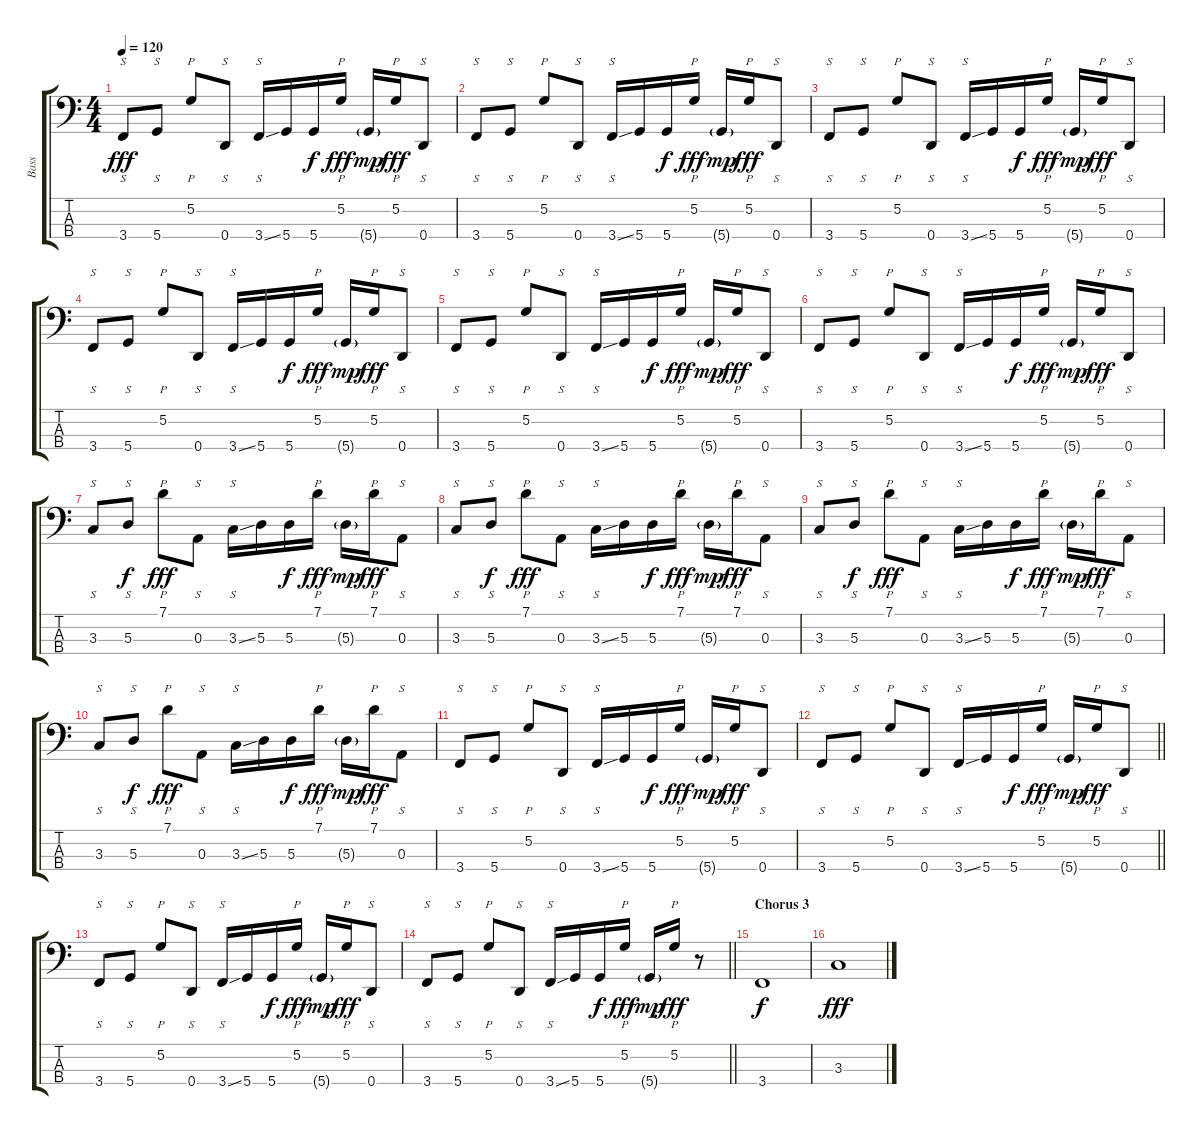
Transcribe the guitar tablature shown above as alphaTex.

\track ("Bass" "Bass") {instrument slapbass1}
\staff {score tabs}
\tuning (G2 D2 A1 D1) {hide}
\ts (4 4)
\tempo 120
\clef f4
\ks c
3.4.8{s dy fff} 5.4.8{s} 5.2.8{p} 0.4.8{s} 3.4{ss}.16{s} 5.4.16 5.4.16{dy f} 5.2.16{p dy fff} 5.4{g}.16{dy mp} 5.2.16{p dy fff} 0.4.8{s} |
3.4.8{s} 5.4.8{s} 5.2.8{p} 0.4.8{s} 3.4{ss}.16{s} 5.4.16 5.4.16{dy f} 5.2.16{p dy fff} 5.4{g}.16{dy mp} 5.2.16{p dy fff} 0.4.8{s} |
3.4.8{s} 5.4.8{s} 5.2.8{p} 0.4.8{s} 3.4{ss}.16{s} 5.4.16 5.4.16{dy f} 5.2.16{p dy fff} 5.4{g}.16{dy mp} 5.2.16{p dy fff} 0.4.8{s} |
3.4.8{s} 5.4.8{s} 5.2.8{p} 0.4.8{s} 3.4{ss}.16{s} 5.4.16 5.4.16{dy f} 5.2.16{p dy fff} 5.4{g}.16{dy mp} 5.2.16{p dy fff} 0.4.8{s} |
3.4.8{s} 5.4.8{s} 5.2.8{p} 0.4.8{s} 3.4{ss}.16{s} 5.4.16 5.4.16{dy f} 5.2.16{p dy fff} 5.4{g}.16{dy mp} 5.2.16{p dy fff} 0.4.8{s} |
3.4.8{s} 5.4.8{s} 5.2.8{p} 0.4.8{s} 3.4{ss}.16{s} 5.4.16 5.4.16{dy f} 5.2.16{p dy fff} 5.4{g}.16{dy mp} 5.2.16{p dy fff} 0.4.8{s} |
3.3.8{s} 5.3.8{s dy f} 7.1.8{p dy fff} 0.3.8{s} 3.3{ss}.16{s} 5.3.16 5.3.16{dy f} 7.1.16{p dy fff} 5.3{g}.16{dy mp} 7.1.16{p dy fff} 0.3.8{s} |
3.3.8{s} 5.3.8{s dy f} 7.1.8{p dy fff} 0.3.8{s} 3.3{ss}.16{s} 5.3.16 5.3.16{dy f} 7.1.16{p dy fff} 5.3{g}.16{dy mp} 7.1.16{p dy fff} 0.3.8{s} |
3.3.8{s} 5.3.8{s dy f} 7.1.8{p dy fff} 0.3.8{s} 3.3{ss}.16{s} 5.3.16 5.3.16{dy f} 7.1.16{p dy fff} 5.3{g}.16{dy mp} 7.1.16{p dy fff} 0.3.8{s} |
3.3.8{s} 5.3.8{s dy f} 7.1.8{p dy fff} 0.3.8{s} 3.3{ss}.16{s} 5.3.16 5.3.16{dy f} 7.1.16{p dy fff} 5.3{g}.16{dy mp} 7.1.16{p dy fff} 0.3.8{s} |
3.4.8{s} 5.4.8{s} 5.2.8{p} 0.4.8{s} 3.4{ss}.16{s} 5.4.16 5.4.16{dy f} 5.2.16{p dy fff} 5.4{g}.16{dy mp} 5.2.16{p dy fff} 0.4.8{s} |
\barLineRight lightlight
3.4.8{s} 5.4.8{s} 5.2.8{p} 0.4.8{s} 3.4{ss}.16{s} 5.4.16 5.4.16{dy f} 5.2.16{p dy fff} 5.4{g}.16{dy mp} 5.2.16{p dy fff} 0.4.8{s} |
3.4.8{s} 5.4.8{s} 5.2.8{p} 0.4.8{s} 3.4{ss}.16{s} 5.4.16 5.4.16{dy f} 5.2.16{p dy fff} 5.4{g}.16{dy mp} 5.2.16{p dy fff} 0.4.8{s} |
\barLineRight lightlight
3.4.8{s} 5.4.8{s} 5.2.8{p} 0.4.8{s} 3.4{ss}.16{s} 5.4.16 5.4.16{dy f} 5.2.16{p dy fff} 5.4{g}.16{dy mp} 5.2.16{p dy fff} r.8 |
\section ("" "Chorus 3")
3.4.1{dy f instrument electricbassfinger} |
3.3.1{dy fff}
